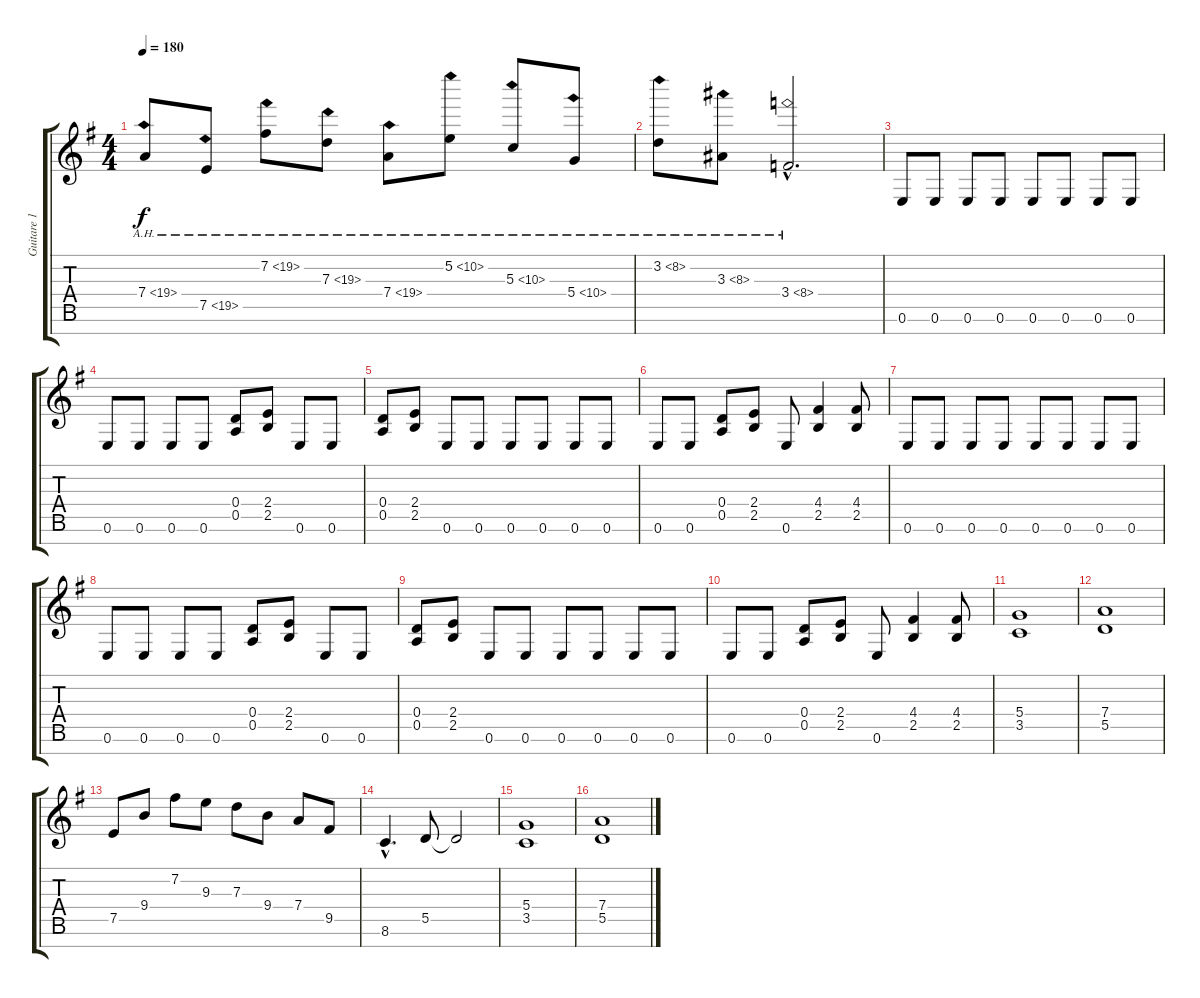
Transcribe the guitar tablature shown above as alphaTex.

\track ("Guitare 1" "Guitare 1") {instrument distortionguitar}
\staff {score tabs}
\tuning (E4 B3 G3 D3 A2 E2 B1) {hide}
\ts (4 4)
\tempo 180
\clef g2
\ks g
7.4{ah 12}.8{dy f} 7.5{ah 12}.8 7.2{ah 12}.8 7.3{ah 12}.8 7.4{ah 12}.8 5.2{ah 5}.8 5.3{ah 5}.8 5.4{ah 5}.8 |
3.2{ah 5}.8 3.3{ah 5}.8 3.4{ah 5 hac}.2{d} |
0.6.8 0.6.8 0.6.8 0.6.8 0.6.8 0.6.8 0.6.8 0.6.8 |
0.6.8 0.6.8 0.6.8 0.6.8 (0.4 0.5).8 (2.4 2.5).8 0.6.8 0.6.8 |
(0.4 0.5).8 (2.4 2.5).8 0.6.8 0.6.8 0.6.8 0.6.8 0.6.8 0.6.8 |
0.6.8 0.6.8 (0.4 0.5).8 (2.4 2.5).8 0.6.8 (4.4 2.5).4 (4.4 2.5).8 |
0.6.8 0.6.8 0.6.8 0.6.8 0.6.8 0.6.8 0.6.8 0.6.8 |
0.6.8 0.6.8 0.6.8 0.6.8 (0.4 0.5).8 (2.4 2.5).8 0.6.8 0.6.8 |
(0.4 0.5).8 (2.4 2.5).8 0.6.8 0.6.8 0.6.8 0.6.8 0.6.8 0.6.8 |
0.6.8 0.6.8 (0.4 0.5).8 (2.4 2.5).8 0.6.8 (4.4 2.5).4 (4.4 2.5).8 |
(5.4 3.5).1 |
(7.4 5.5).1 |
7.5.8 9.4.8 7.2.8 9.3.8 7.3.8 9.4.8 7.4.8 9.5.8 |
8.6{hac}.4{d} 5.5.8 5.5{t}.2 |
(5.4 3.5).1 |
(7.4 5.5).1
